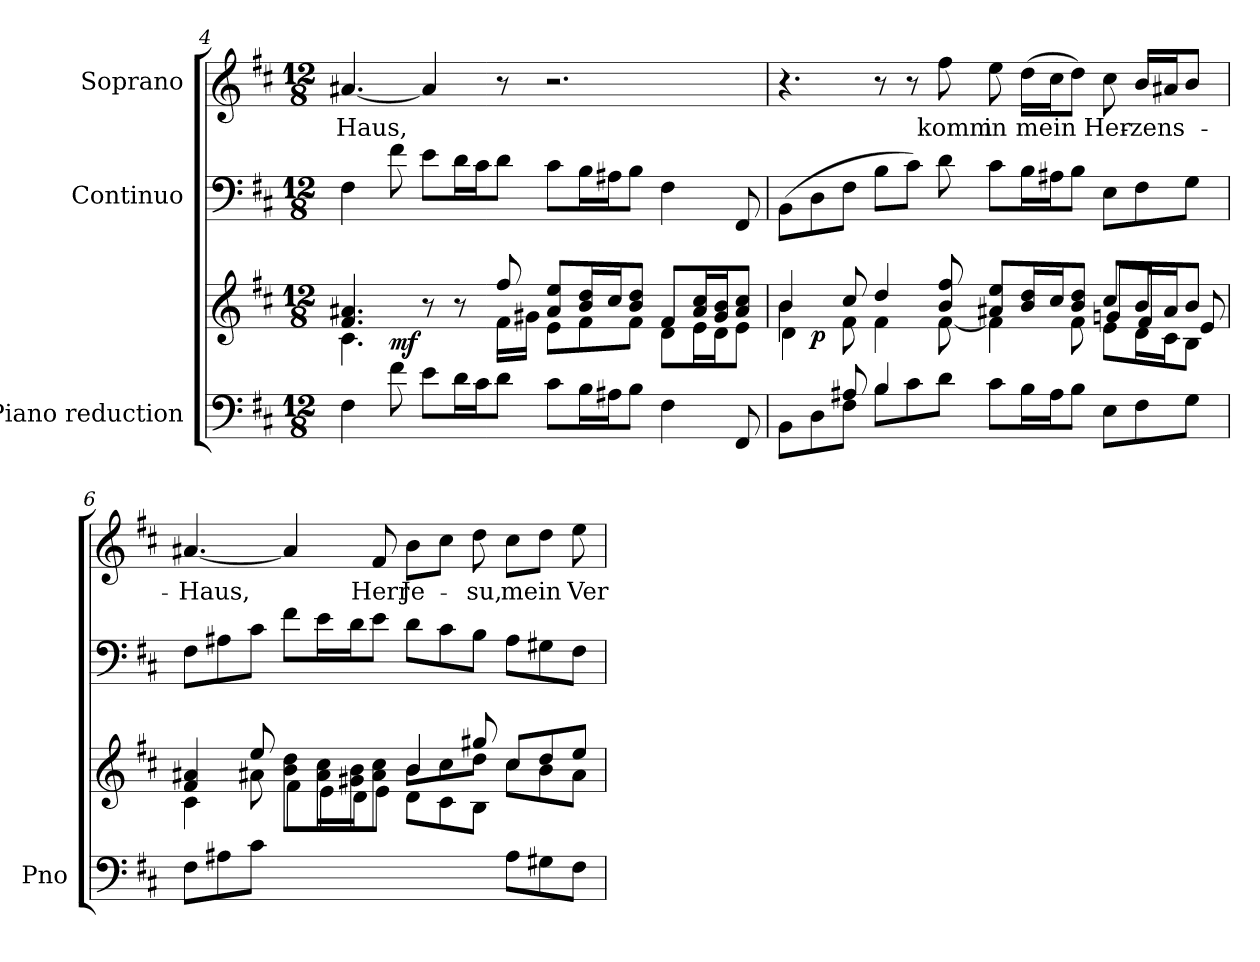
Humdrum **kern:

**kern	**kern	**dynam	**kern	**kern	**text
*part3	*part3	*part3	*part2	*part1	*part1
*staff4	*staff3	*staff3/4	*staff2	*staff1	*staff1
*I"Piano reduction	*	*	*I"Continuo	*I"Soprano	*
*I'Pno	*	*	*	*	*
!!LO:LB:g=z
*clefF4	*clefG2	*	*clefF4	*clefG2	*
*k[f#c#]	*k[f#c#]	*	*k[f#c#]	*k[f#c#]	*
*M12/8	*M12/8	*	*M12/8	*M12/8	*
=4	=4	=4	=4	=4	=4
*	*^	*	*	*	*
!	!	!	!	!	!	!LO:LY:b
*	*	*^	*	*	*	*
4F#\	4.f#/ 4.a#X/	4.c#\	4ryy	.	4F#\	[4.a#X/	-Haus,
!	!	!	!	!LO:DY:b	!	!	!
8f#\	.	.	1ryy	mf	8f#\	.	.
8e\L	8r	8ryy	.	.	8e\L	4a#/]	.
16d\L	8r	8ryy	.	.	16d\L	.	.
16c#\J	.	.	.	.	16c#\J	.	.
8d\J	8ff#/	16f#\LL	.	.	8d\J	8r	.
.	.	16g#X\JJ	.	.	.	.	.
8c#\L	8a#/ 8ee/L	8e\L	.	.	8c#\L	2.r	.
16B\L	16b/ 16dd/L	8f#\	.	.	16B\L	.	.
16A#X\J	16cc#/J	.	.	.	16A#X\J	.	.
8B\J	8b/ 8dd/J	8f#\J	.	.	8B\J	.	.
4F#\	8f#/L	8d\L	.	.	4F#\	.	.
.	16a#/ 16cc#/L	16e\L	4ryy	.	.	.	.
.	16g#/ 16b/J	16d\J	.	.	.	.	.
8FF#/	8a#/ 8cc#/J	8e\J	.	.	8FF#/	.	.
=5	=5	=5	=5	=5	=5	=5	=5
*^	*	*	*^	*	*	*	*
4ryy	8BB\L	4b/	4b\	4d\	8ryy	.	(8BB\L	4.r	.
!	!	!	!	!	!	!LO:DY:b	!	!	!
.	8D\	.	.	.	1ryy	p	8D\	.	.
8A#X/	8F#\J	8cc#/	8f#\	4.ryy	.	.	8F#\J	.	.
4B/	8B\L	4dd/	4f#\	.	.	.	8B\L	8r	.
.	8c#\	.	.	.	.	.	8c#\J)	8r	.
!	!	!	!	!	!	!	!	!	!LO:LY:b
2..ryy	8d\J	8b/ 8ff#/	[8f#\	8ryy	.	.	8d\	8ff#\	komm
!	!	!	!	!	!	!	!	!	!LO:LY:b
.	8c#\L	8a#X/ 8ee/L	4f#\]	4.ryy	.	.	8c#\L	8ee\	in
!	!	!	!	!	!	!	!	!	!LO:LY:b
.	16B\L	16b/ 16dd/L	.	.	.	.	16B\L	(16dd\LL	mein
.	16A#\J	16cc#/J	.	.	.	.	16A#X\J	16cc#\J	.
.	8B\J	8b/ 8dd/J	8f#\	.	.	.	8B\J	8dd\J)	.
!	!	!	!	!	!	!	!	!	!LO:LY:b
.	8E\L	8cc#/L	8e\L	8gn/L	4.ryy	.	8E\L	8cc#\	Her-
!	!	!	!	!	!	!	!	!	!LO:LY:b
.	8F#\	16b/L	16d\L	8f#/J	.	.	8F#\	16b/LL	-zens-
.	.	16a#/J	16c#\J	.	.	.	.	16a#X/J	.
.	8G\J	8b/J	8B\J	8e/	.	.	8G\J	8b/J	.
=6	=6	=6	=6	=6	=6	=6	=6	=6	=6
!	!	!	!	!	!	!	!	!	!LO:LY:b
*v	*v	*	*	*	*	*	*	*	*
*	*	*	*v	*v	*	*	*	*
8F#\L	4f#/ 4a#X/	4c#\	4.ryy	.	8F#\L	[4.a#X/	-Haus,
8A#X\	.	.	.	.	8A#X\	.	.
8c#\J	8ee/	8a#X\	.	.	8c#\J	.	.
2.ryy	8b\ 8dd\L	4.ryy	8f#\L	.	8f#\L	4a#/]	.
.	16a#\ 16cc#\L	.	16e\L	.	16e\L	.	.
.	16g#X\ 16b\J	.	16d\J	.	16d\J	.	.
!	!	!	!	!	!	!	!LO:LY:b
.	8a#\ 8cc#\J	.	8e\J	.	8e\J	8f#/	Herr
!	!	!	!	!	!	!	!LO:LY:b
.	4b/	8b\L	8d\L	.	8d\L	8b\L	Je-
.	.	8cc#\	8c#\	.	8c#\	8cc#\J	.
!	!	!	!	!	!	!	!LO:LY:b
.	8gg#X/	8dd\J	8B\J	.	8B\J	8dd\	-su,
!	!	!	!	!	!	!	!LO:LY:b
8A#\L	8cc#/L	8cc#\L	4.ryy	.	8A#\L	8cc#\L	mein
8G#X\	8dd/	8b\	.	.	8G#X\	8dd\J	.
!	!	!	!	!	!	!	!LO:LY:b
8F#\J	8ee/J	8a#\J	.	.	8F#\J	8ee\	Ver-
*	*v	*v	*v	*	*	*	*
=	=	=	=	=	=
*-	*-	*-	*-	*-	*-
